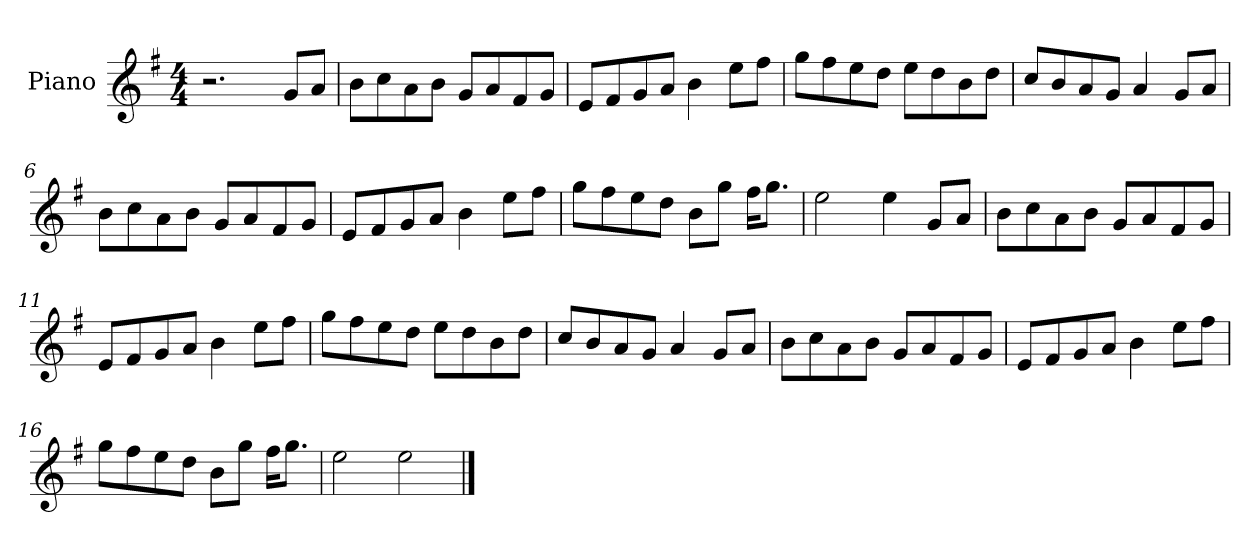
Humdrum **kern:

**kern
*part1
*staff1
*I"Piano
*I'Pno
*clefG2
*k[f#]
*M4/4
=1
2.r
8g/L
8a/J
=2
8b\L
8cc\
8a\
8b\J
8g/L
8a/
8f#/
8g/J
=3
8e/L
8f#/
8g/
8a/J
4b\
8ee\L
8ff#\J
=4
8gg\L
8ff#\
8ee\
8dd\J
8ee\L
8dd\
8b\
8dd\J
=5
8cc/L
8b/
8a/
8g/J
4a/
8g/L
8a/J
=6
8b\L
8cc\
8a\
8b\J
8g/L
8a/
8f#/
8g/J
=7
8e/L
8f#/
8g/
8a/J
4b\
8ee\L
8ff#\J
=8
8gg\L
8ff#\
8ee\
8dd\J
8b\L
8gg\J
16ff#\KL
8.gg\J
=9
2ee\
4ee\
8g/L
8a/J
=10
8b\L
8cc\
8a\
8b\J
8g/L
8a/
8f#/
8g/J
=11
8e/L
8f#/
8g/
8a/J
4b\
8ee\L
8ff#\J
=12
8gg\L
8ff#\
8ee\
8dd\J
8ee\L
8dd\
8b\
8dd\J
=13
8cc/L
8b/
8a/
8g/J
4a/
8g/L
8a/J
=14
8b\L
8cc\
8a\
8b\J
8g/L
8a/
8f#/
8g/J
=15
8e/L
8f#/
8g/
8a/J
4b\
8ee\L
8ff#\J
=16
8gg\L
8ff#\
8ee\
8dd\J
8b\L
8gg\J
16ff#\KL
8.gg\J
=17
2ee\
2ee\
==
*-
